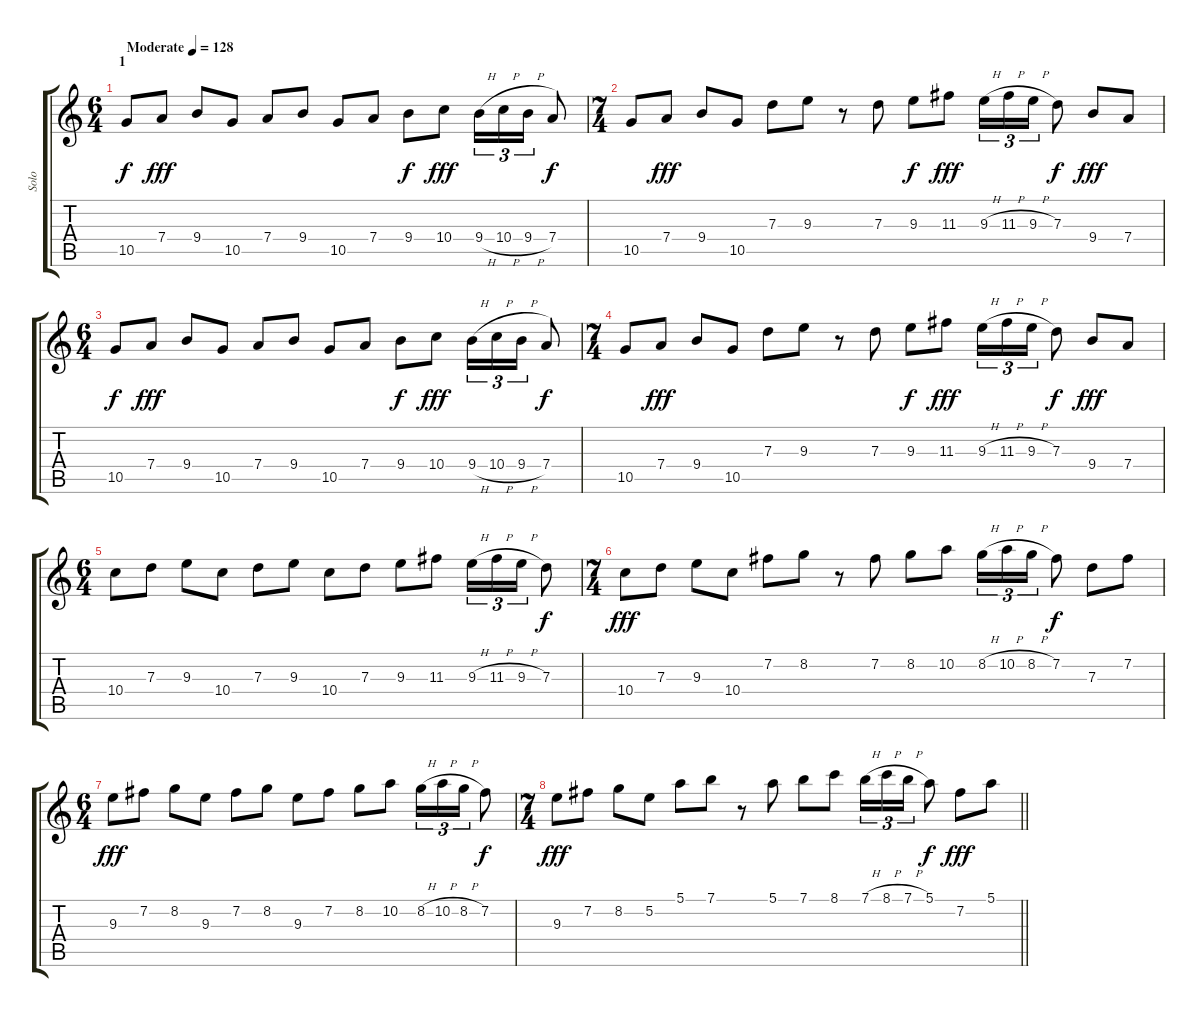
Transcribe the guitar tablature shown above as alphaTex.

\track ("Solo" "Solo") {instrument distortionguitar}
\staff {score tabs}
\tuning (E4 B3 G3 D3 A2 E2) {hide}
\ts (6 4)
\section ("" "1")
\tempo (128 "Moderate")
\clef g2
\ks c
10.5.8{dy f instrument distortionguitar} 7.4.8{dy fff} 9.4.8 10.5.8 7.4.8 9.4.8 10.5.8 7.4.8 9.4.8{dy f} 10.4.8{dy fff} 9.4{h}.16{tu (3 2)} 10.4{h}.16{tu (3 2)} 9.4{h}.16{tu (3 2)} 7.4.8{dy f} |
\ts (7 4)
10.5.8 7.4.8{dy fff} 9.4.8 10.5.8 7.3.8 9.3.8 r.8 7.3.8 9.3.8{dy f} 11.3.8{dy fff} 9.3{h}.16{tu (3 2)} 11.3{h}.16{tu (3 2)} 9.3{h}.16{tu (3 2)} 7.3.8{dy f} 9.4.8{dy fff} 7.4.8 |
\ts (6 4)
10.5.8{dy f} 7.4.8{dy fff} 9.4.8 10.5.8 7.4.8 9.4.8 10.5.8 7.4.8 9.4.8{dy f} 10.4.8{dy fff} 9.4{h}.16{tu (3 2)} 10.4{h}.16{tu (3 2)} 9.4{h}.16{tu (3 2)} 7.4.8{dy f} |
\ts (7 4)
10.5.8 7.4.8{dy fff} 9.4.8 10.5.8 7.3.8 9.3.8 r.8 7.3.8 9.3.8{dy f} 11.3.8{dy fff} 9.3{h}.16{tu (3 2)} 11.3{h}.16{tu (3 2)} 9.3{h}.16{tu (3 2)} 7.3.8{dy f} 9.4.8{dy fff} 7.4.8 |
\ts (6 4)
10.4.8 7.3.8 9.3.8 10.4.8 7.3.8 9.3.8 10.4.8 7.3.8 9.3.8 11.3.8 9.3{h}.16{tu (3 2)} 11.3{h}.16{tu (3 2)} 9.3{h}.16{tu (3 2)} 7.3.8{dy f} |
\ts (7 4)
10.4.8{dy fff} 7.3.8 9.3.8 10.4.8 7.2.8 8.2.8 r.8 7.2.8 8.2.8 10.2.8 8.2{h}.16{tu (3 2)} 10.2{h}.16{tu (3 2)} 8.2{h}.16{tu (3 2)} 7.2.8{dy f} 7.3.8 7.2.8 |
\ts (6 4)
9.3.8{dy fff} 7.2.8 8.2.8 9.3.8 7.2.8 8.2.8 9.3.8 7.2.8 8.2.8 10.2.8 8.2{h}.16{tu (3 2)} 10.2{h}.16{tu (3 2)} 8.2{h}.16{tu (3 2)} 7.2.8{dy f} |
\ts (7 4)
\barLineRight lightlight
9.3.8{dy fff} 7.2.8 8.2.8 5.2.8 5.1.8 7.1.8 r.8 5.1.8 7.1.8 8.1.8 7.1{h}.16{tu (3 2)} 8.1{h}.16{tu (3 2)} 7.1{h}.16{tu (3 2)} 5.1.8{dy f} 7.2.8{dy fff} 5.1.8
